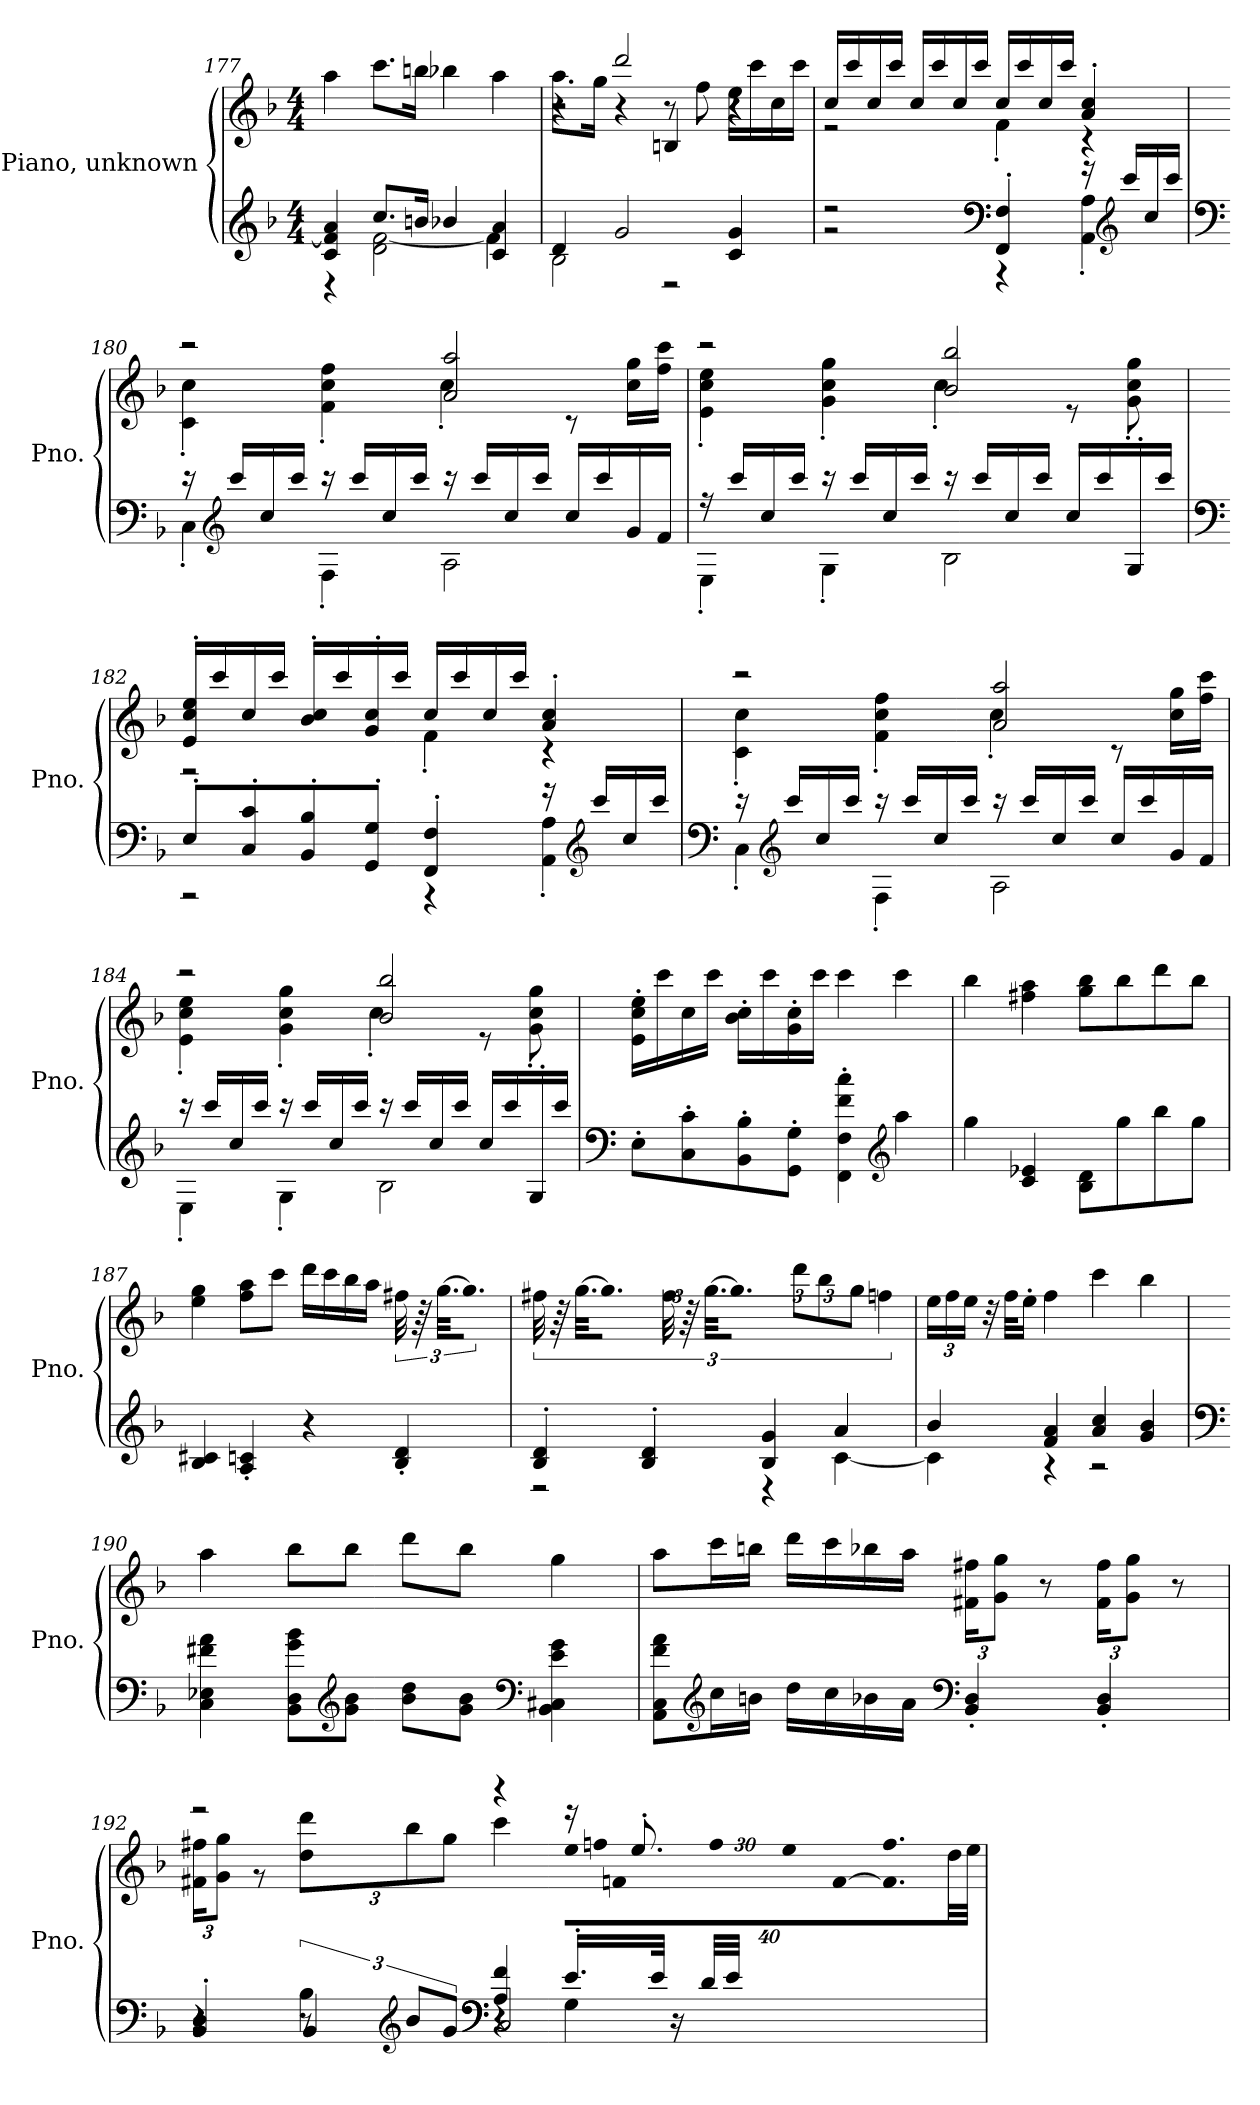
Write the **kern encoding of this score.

**kern	**kern
*part1	*part1
*staff2	*staff1
*I"Piano, unknown	*
*I'Pno.	*
*clefG2	*clefG2
*k[b-]	*k[b-]
*M4/4	*M4/4
=177	=177
*^	*
4c/ 4f/] 4a/	4r	4aa\
8.cc/L	2d\ [2f\	8.ccc\L
16bn/Jk	.	16bbn\Jk
4b-X/	.	4bb-X\
4c/ 4a/	4f\]	4aa\
!!LO:PB:g=z
=178	=178	=178
*	*	*^
*	*	*	*^
4d/	2B-\	4r	8.aa\L	2r
.	.	.	16gg\Jk	.
2g/	.	2ddd/	4r	.
.	2r	.	8r	4Bn/
.	.	.	8ff\	.
4c/ 4g/	.	4r	16ee\LL	4r
.	.	.	16ccc\	.
.	.	.	16cc\	.
.	.	.	16ccc\JJ	.
*	*	*	*v	*v
=179	=179	=179	=179
2r	2r	16cc/LL	2r
.	.	16ccc/	.
.	.	16cc/	.
.	.	16ccc/JJ	.
.	.	16cc/LL	.
.	.	16ccc/	.
.	.	16cc/	.
.	.	16ccc/JJ	.
*clefF4	*	*	*
4FF/' 4F/'	4r	16cc/LL	4f'\
.	.	16ccc/	.
.	.	16cc/	.
.	.	16ccc/JJ	.
16r	4AA\' 4A\'	4a/' 4cc/'	4r
*clefG2	*	*	*
16ccc/LL	.	.	.
16cc/	.	.	.
16ccc/JJ	.	.	.
!!LO:LB:g=z	!!
=180	=180	=180	=180
*clefF4	*	*	*
16r	4C'\	2r	4c\' 4cc\'
*clefG2	*	*	*
16ccc/LL	.	.	.
16cc/	.	.	.
16ccc/JJ	.	.	.
16r	4F'\	.	4f\' 4cc\' 4ff\'
16ccc/LL	.	.	.
16cc/	.	.	.
16ccc/JJ	.	.	.
16r	2A\	2a/ 2aa/	4cc'\
16ccc/LL	.	.	.
16cc/	.	.	.
16ccc/JJ	.	.	.
16cc/LL	.	.	8r
16ccc/	.	.	.
16g/	.	.	16cc\ 16gg\LL
16f/JJ	.	.	16ff\ 16ccc\JJ
=181	=181	=181	=181
16r	4E'\	2r	4e\' 4cc\' 4ee\'
16ccc/LL	.	.	.
16cc/	.	.	.
16ccc/JJ	.	.	.
16r	4G'\	.	4g\' 4cc\' 4gg\'
16ccc/LL	.	.	.
16cc/	.	.	.
16ccc/JJ	.	.	.
16r	2B-\	2b-/ 2bb-/	4cc'\
16ccc/LL	.	.	.
16cc/	.	.	.
16ccc/JJ	.	.	.
16cc/LL	.	.	8r
16ccc/	.	.	.
16G'/	.	.	8g\' 8cc\' 8gg\'
16ccc/JJ	.	.	.
!!LO:LB:g=z	!!
=182	=182	=182	=182
*clefF4	*	*	*
8E'/L	2r	16e/' 16cc/' 16ee/'LL	2r
.	.	16ccc/	.
8C/' 8c/'	.	16cc/	.
.	.	16ccc/JJ	.
8BB-/' 8B-/'	.	16b-/' 16cc/'LL	.
.	.	16ccc/	.
8GG/' 8G/'J	.	16g/' 16cc/'	.
.	.	16ccc/JJ	.
4FF/' 4F/'	4r	16cc/LL	4f'\
.	.	16ccc/	.
.	.	16cc/	.
.	.	16ccc/JJ	.
16r	4AA\' 4A\'	4a/' 4cc/'	4r
*clefG2	*	*	*
16ccc/LL	.	.	.
16cc/	.	.	.
16ccc/JJ	.	.	.
=183	=183	=183	=183
*clefF4	*	*	*
16r	4C'\	2r	4c\' 4cc\'
*clefG2	*	*	*
16ccc/LL	.	.	.
16cc/	.	.	.
16ccc/JJ	.	.	.
16r	4F'\	.	4f\' 4cc\' 4ff\'
16ccc/LL	.	.	.
16cc/	.	.	.
16ccc/JJ	.	.	.
16r	2A\	2a/ 2aa/	4cc'\
16ccc/LL	.	.	.
16cc/	.	.	.
16ccc/JJ	.	.	.
16cc/LL	.	.	8r
16ccc/	.	.	.
16g/	.	.	16cc\ 16gg\LL
16f/JJ	.	.	16ff\ 16ccc\JJ
!!LO:LB:g=z	!!
=184	=184	=184	=184
16r	4E'\	2r	4e\' 4cc\' 4ee\'
16ccc/LL	.	.	.
16cc/	.	.	.
16ccc/JJ	.	.	.
16r	4G'\	.	4g\' 4cc\' 4gg\'
16ccc/LL	.	.	.
16cc/	.	.	.
16ccc/JJ	.	.	.
16r	2B-\	2b-/ 2bb-/	4cc'\
16ccc/LL	.	.	.
16cc/	.	.	.
16ccc/JJ	.	.	.
16cc/LL	.	.	8r
16ccc/	.	.	.
16G'/	.	.	8g\' 8cc\' 8gg\'
16ccc/JJ	.	.	.
*v	*v	*	*
*	*v	*v
=185	=185
*clefF4	*
8E'\L	16e\' 16cc\' 16ee\'LL
.	16ccc\
8C\' 8c\'	16cc\
.	16ccc\JJ
8BB-\' 8B-\'	16b-\' 16cc\'LL
.	16ccc\
8GG\' 8G\'J	16g\' 16cc\'
.	16ccc\JJ
4FF\' 4F\' 4f\' 4cc\'	4ccc\
*clefG2	*
4aa\	4ccc\
=186	=186
4gg\	4bb-\
4c/ 4e-X/	4ff#X\ 4aa\
8B-\ 8d\L	8gg\ 8bb-\L
8gg\	8bb-\
8bb-\	8ddd\
8gg\J	8bb-\J
!!LO:LB:g=z
=187	=187
4B-/ 4c#X/	4ee\ 4gg\
4A/' 4cn/'	8ff\ 8aa\L
.	8ccc\J
4r	16ddd\LL
.	16ccc\
.	16bb-\
.	16aa\JJ
4B-/' 4d/'	48ff#X\
.	96r
.	[48.gg\KKL
.	8.gg\J]
=188	=188
*^	*
4B-/' 4d/'	2r	48ff#X\
.	.	96r
.	.	[48.gg\KKL
.	.	8.gg\J]
4B-/' 4d/'	.	48ff#\
.	.	96r
.	.	[48.gg\KKL
.	.	8.gg\J]
*	*	*Xbrackettup
4B-/ 4g/	4r	12ddd\L
.	.	12bb-\
.	.	12gg\J
4a/	[4c\	4ffn\
=189	=189	=189
4b-/	4c\]	24ee\LL
.	.	24ff\
.	.	24ee\JJ
.	.	32r
.	.	32ff\KLL
.	.	16ee'\JJ
4f/ 4a/	4r	4ff\
4a/ 4cc/	2r	4ccc\
4g/ 4b-/	.	4bb-\
*v	*v	*
!!LO:LB:g=z
=190	=190
*clefF4	*
4C\ 4E-X\ 4f#X\ 4a\	4aa\
8BB-\ 8D\ 8g\ 8b-\L	8bb-\L
*clefG2	*
8g\ 8b-\J	8bb-\J
8b-\ 8dd\L	8ddd\L
8g\ 8b-\J	8bb-\J
*clefF4	*
4BB-\ 4C#X\ 4e\ 4g\	4gg\
=191	=191
8AA\ 8C\ 8f\ 8a\L	8aa\L
*clefG2	*
16cc\L	16ccc\L
16bn\JJ	16bbn\JJ
16dd\LL	16ddd\LL
16cc\	16ccc\
16b-X\	16bb-X\
16a\JJ	16aa\JJ
*clefF4	*
4BB-/' 4D/'	24f#X\ 24ff#X\KL
.	12g\ 12gg\J
.	8r
4BB-/' 4D/'	24f#\ 24ff#\KL
.	12g\ 12gg\J
.	8r
!!LO:PB:g=z
=192	=192
*^	*^
*	*^	*	*
4BB-/' 4D/'	4r	4r	2r	24f#X\ 24ff#X\KL
.	.	.	.	12g\ 12gg\J
.	.	.	.	8r
12r	4B-\	4BB-/	.	12dd\ 12ddd\L
*clefG2	*	*	*	*
12b-/L	.	.	.	12bb-\
12g/J	.	.	.	12gg\J
*clefF4	*	*	*	*
4A/ 4f/	4r	2C/	4r	4ccc\
!	!	!	!	!LO:N:vis=32
16.e'/LL	4G\	.	16r	640%23ee\LLL
!	!	!	!	!LO:N:vis=64
.	.	.	.	960%17ffn\K
!	!	!	!	!LO:N:vis=32
.	.	.	.	640%23fn\
.	.	.	8.ee'/	.
!	!	!	!	!LO:N:vis=32
.	.	.	.	640%23ff\
32e/JJk	.	.	.	.
16r	.	.	.	.
.	.	.	.	48ee\
.	.	.	.	[96f\K
.	.	.	.	48.f\] 48.ff\
32d/LLL	.	.	.	.
.	.	.	.	32dd\
32e/JJJ	.	.	.	.
.	.	.	.	32ee\JJJ
1920ryy	1920ryy	1920ryy	1920ryy	.
*v	*v	*v	*	*
*	*v	*v
=	=
*-	*-
